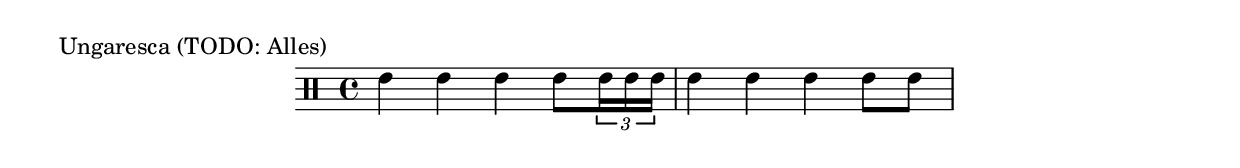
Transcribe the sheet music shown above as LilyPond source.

\score {
        \header {
                piece = "Ungaresca (TODO: Alles)"
        }
	\new StaffGroup <<
                \new DrumStaff << 
			\drummode {
				tommh4 tommh4 tommh4 tommh8 \tuplet 3/2 { tommh16 tommh16 tommh16 }
				tommh4 tommh4 tommh4 tommh8 tommh8
			}
		 >>
	>>
	\layout {
                indent = 4.0\cm
        }
	%\midi {}
}

